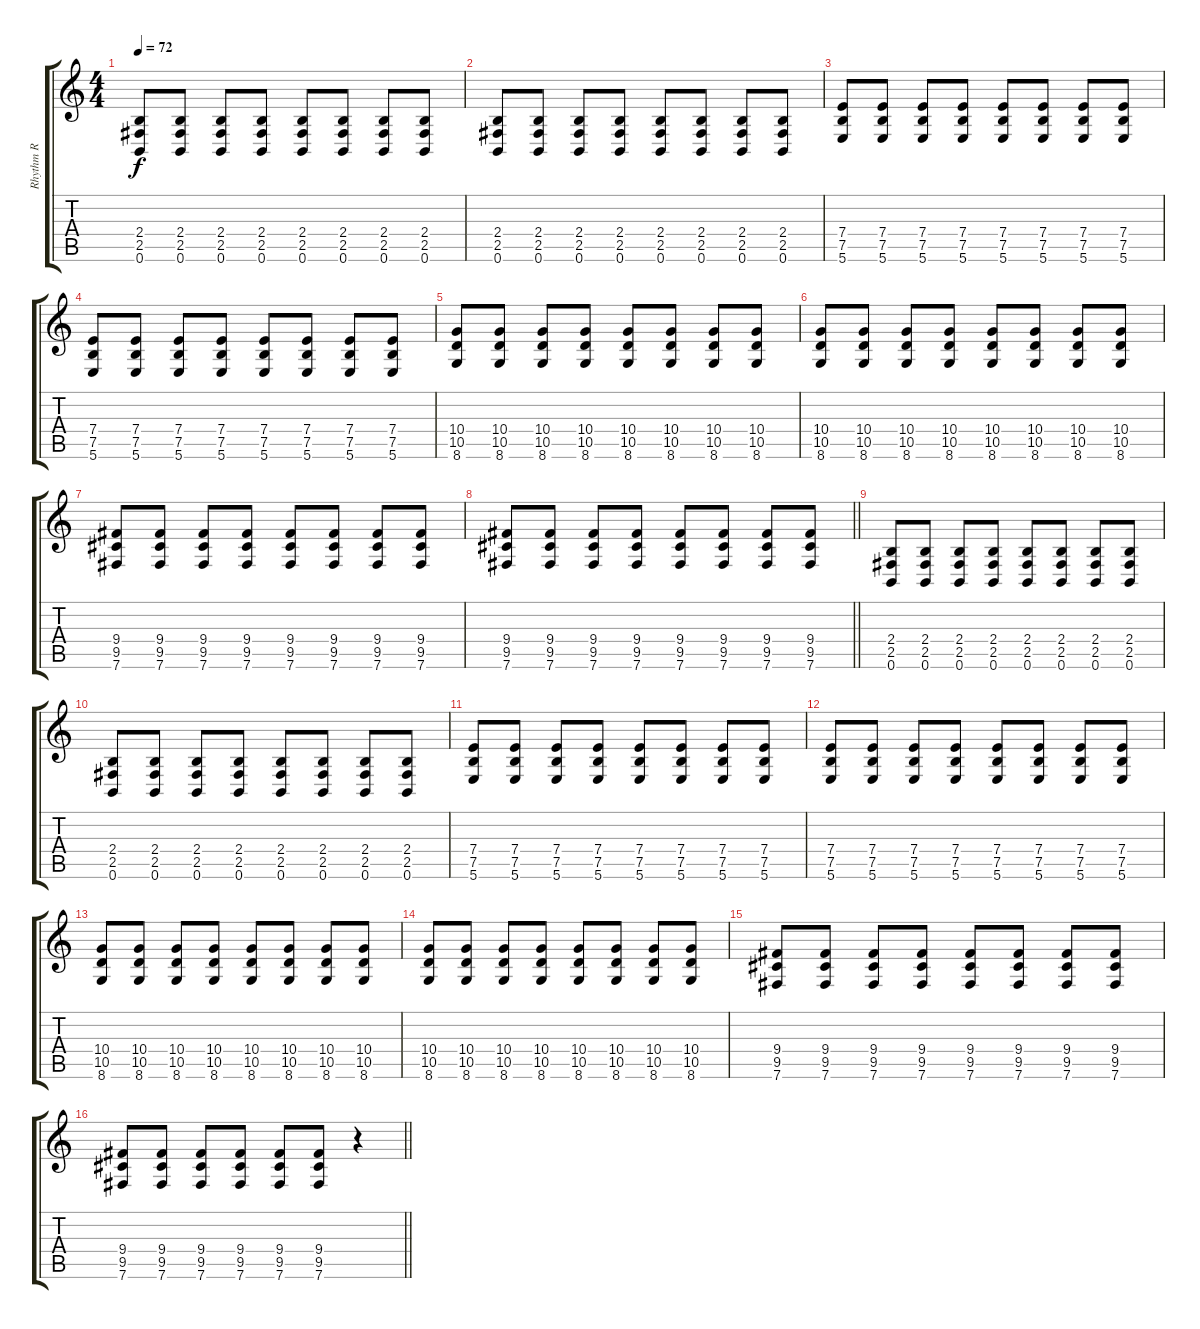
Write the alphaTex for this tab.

\track ("Rhythm R" "Rhythm R") {instrument distortionguitar}
\staff {score tabs}
\tuning (B3 Gb3 D3 A2 E2 B1) {hide}
\ts (4 4)
\tempo 72
\clef g2
\ks c
(2.4 2.5 0.6).8{dy f} (2.4 2.5 0.6).8 (2.4 2.5 0.6).8 (2.4 2.5 0.6).8 (2.4 2.5 0.6).8 (2.4 2.5 0.6).8 (2.4 2.5 0.6).8 (2.4 2.5 0.6).8 |
(2.4 2.5 0.6).8 (2.4 2.5 0.6).8 (2.4 2.5 0.6).8 (2.4 2.5 0.6).8 (2.4 2.5 0.6).8 (2.4 2.5 0.6).8 (2.4 2.5 0.6).8 (2.4 2.5 0.6).8 |
(7.4 7.5 5.6).8 (7.4 7.5 5.6).8 (7.4 7.5 5.6).8 (7.4 7.5 5.6).8 (7.4 7.5 5.6).8 (7.4 7.5 5.6).8 (7.4 7.5 5.6).8 (7.4 7.5 5.6).8 |
(7.4 7.5 5.6).8 (7.4 7.5 5.6).8 (7.4 7.5 5.6).8 (7.4 7.5 5.6).8 (7.4 7.5 5.6).8 (7.4 7.5 5.6).8 (7.4 7.5 5.6).8 (7.4 7.5 5.6).8 |
(10.4 10.5 8.6).8 (10.4 10.5 8.6).8 (10.4 10.5 8.6).8 (10.4 10.5 8.6).8 (10.4 10.5 8.6).8 (10.4 10.5 8.6).8 (10.4 10.5 8.6).8 (10.4 10.5 8.6).8 |
(10.4 10.5 8.6).8 (10.4 10.5 8.6).8 (10.4 10.5 8.6).8 (10.4 10.5 8.6).8 (10.4 10.5 8.6).8 (10.4 10.5 8.6).8 (10.4 10.5 8.6).8 (10.4 10.5 8.6).8 |
(9.4 9.5 7.6).8 (9.4 9.5 7.6).8 (9.4 9.5 7.6).8 (9.4 9.5 7.6).8 (9.4 9.5 7.6).8 (9.4 9.5 7.6).8 (9.4 9.5 7.6).8 (9.4 9.5 7.6).8 |
\barLineRight lightlight
(9.4 9.5 7.6).8 (9.4 9.5 7.6).8 (9.4 9.5 7.6).8 (9.4 9.5 7.6).8 (9.4 9.5 7.6).8 (9.4 9.5 7.6).8 (9.4 9.5 7.6).8 (9.4 9.5 7.6).8 |
(2.4 2.5 0.6).8 (2.4 2.5 0.6).8 (2.4 2.5 0.6).8 (2.4 2.5 0.6).8 (2.4 2.5 0.6).8 (2.4 2.5 0.6).8 (2.4 2.5 0.6).8 (2.4 2.5 0.6).8 |
(2.4 2.5 0.6).8 (2.4 2.5 0.6).8 (2.4 2.5 0.6).8 (2.4 2.5 0.6).8 (2.4 2.5 0.6).8 (2.4 2.5 0.6).8 (2.4 2.5 0.6).8 (2.4 2.5 0.6).8 |
(7.4 7.5 5.6).8 (7.4 7.5 5.6).8 (7.4 7.5 5.6).8 (7.4 7.5 5.6).8 (7.4 7.5 5.6).8 (7.4 7.5 5.6).8 (7.4 7.5 5.6).8 (7.4 7.5 5.6).8 |
(7.4 7.5 5.6).8 (7.4 7.5 5.6).8 (7.4 7.5 5.6).8 (7.4 7.5 5.6).8 (7.4 7.5 5.6).8 (7.4 7.5 5.6).8 (7.4 7.5 5.6).8 (7.4 7.5 5.6).8 |
(10.4 10.5 8.6).8 (10.4 10.5 8.6).8 (10.4 10.5 8.6).8 (10.4 10.5 8.6).8 (10.4 10.5 8.6).8 (10.4 10.5 8.6).8 (10.4 10.5 8.6).8 (10.4 10.5 8.6).8 |
(10.4 10.5 8.6).8 (10.4 10.5 8.6).8 (10.4 10.5 8.6).8 (10.4 10.5 8.6).8 (10.4 10.5 8.6).8 (10.4 10.5 8.6).8 (10.4 10.5 8.6).8 (10.4 10.5 8.6).8 |
(9.4 9.5 7.6).8 (9.4 9.5 7.6).8 (9.4 9.5 7.6).8 (9.4 9.5 7.6).8 (9.4 9.5 7.6).8 (9.4 9.5 7.6).8 (9.4 9.5 7.6).8 (9.4 9.5 7.6).8 |
\barLineRight lightlight
(9.4 9.5 7.6).8 (9.4 9.5 7.6).8 (9.4 9.5 7.6).8 (9.4 9.5 7.6).8 (9.4 9.5 7.6).8 (9.4 9.5 7.6).8 r.4
